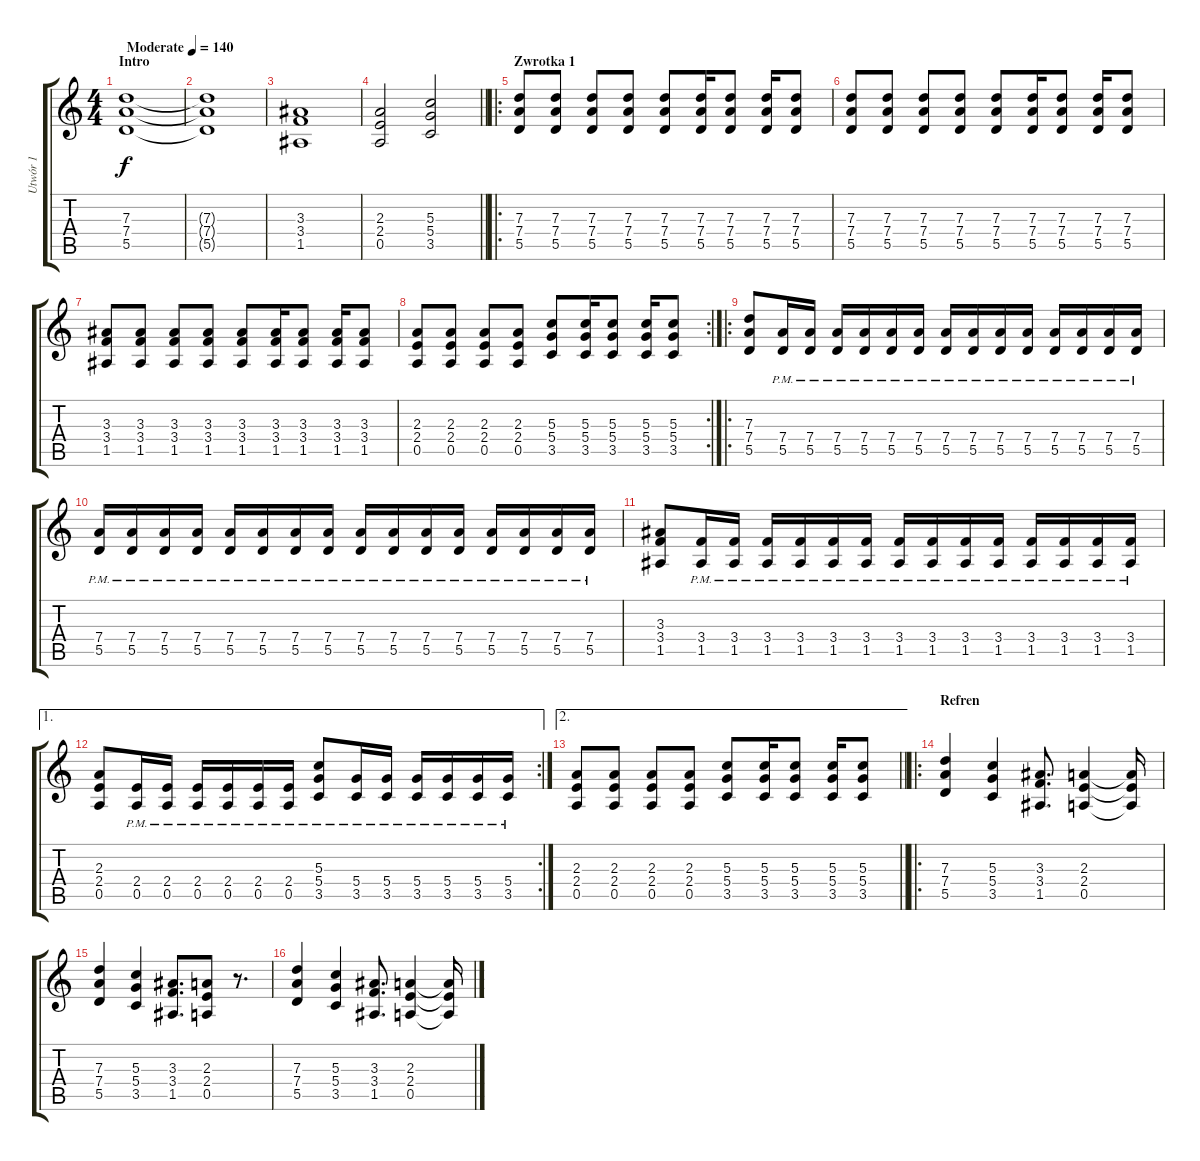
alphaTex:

\track ("Utwór 1" "Utwór 1") {instrument distortionguitar}
\staff {score tabs}
\tuning (E4 B3 G3 D3 A2 E2) {hide}
\ts (4 4)
\section ("" "Intro")
\tempo (140 "Moderate")
\clef g2
\ks c
(7.3 7.4 5.5).1{dy f instrument distortionguitar} |
(7.3{t} 7.4{t} 5.5{t}).1 |
(3.3 3.4 1.5).1 |
\barLineRight lightlight
(2.3 2.4 0.5).2 (5.3 5.4 3.5).2 |
\ro
\section ("" "Zwrotka 1")
(7.3 7.4 5.5).8 (7.3 7.4 5.5).8 (7.3 7.4 5.5).8 (7.3 7.4 5.5).8 (7.3 7.4 5.5).8 (7.3 7.4 5.5).16 (7.3 7.4 5.5).8 (7.3 7.4 5.5).16 (7.3 7.4 5.5).8 |
(7.3 7.4 5.5).8 (7.3 7.4 5.5).8 (7.3 7.4 5.5).8 (7.3 7.4 5.5).8 (7.3 7.4 5.5).8 (7.3 7.4 5.5).16 (7.3 7.4 5.5).8 (7.3 7.4 5.5).16 (7.3 7.4 5.5).8 |
(3.3 3.4 1.5).8 (3.3 3.4 1.5).8 (3.3 3.4 1.5).8 (3.3 3.4 1.5).8 (3.3 3.4 1.5).8 (3.3 3.4 1.5).16 (3.3 3.4 1.5).8 (3.3 3.4 1.5).16 (3.3 3.4 1.5).8 |
\rc 2
(2.3 2.4 0.5).8 (2.3 2.4 0.5).8 (2.3 2.4 0.5).8 (2.3 2.4 0.5).8 (5.3 5.4 3.5).8 (5.3 5.4 3.5).16 (5.3 5.4 3.5).8 (5.3 5.4 3.5).16 (5.3 5.4 3.5).8 |
\ro
(7.3 7.4 5.5).8 (7.4 5.5{pm}).16 (7.4 5.5{pm}).16 (7.4 5.5{pm}).16 (7.4 5.5{pm}).16 (7.4 5.5{pm}).16 (7.4 5.5{pm}).16 (7.4 5.5{pm}).16 (7.4 5.5{pm}).16 (7.4 5.5{pm}).16 (7.4 5.5{pm}).16 (7.4 5.5{pm}).16 (7.4 5.5{pm}).16 (7.4 5.5{pm}).16 (7.4 5.5{pm}).16 |
(7.4 5.5{pm}).16 (7.4 5.5{pm}).16 (7.4 5.5{pm}).16 (7.4 5.5{pm}).16 (7.4 5.5{pm}).16 (7.4 5.5{pm}).16 (7.4 5.5{pm}).16 (7.4 5.5{pm}).16 (7.4 5.5{pm}).16 (7.4 5.5{pm}).16 (7.4 5.5{pm}).16 (7.4 5.5{pm}).16 (7.4 5.5{pm}).16 (7.4 5.5{pm}).16 (7.4 5.5{pm}).16 (7.4 5.5{pm}).16 |
(3.3 3.4 1.5).8 (3.4 1.5{pm}).16 (3.4 1.5{pm}).16 (3.4 1.5{pm}).16 (3.4 1.5{pm}).16 (3.4 1.5{pm}).16 (3.4 1.5{pm}).16 (3.4 1.5{pm}).16 (3.4 1.5{pm}).16 (3.4 1.5{pm}).16 (3.4 1.5{pm}).16 (3.4 1.5{pm}).16 (3.4 1.5{pm}).16 (3.4 1.5{pm}).16 (3.4 1.5{pm}).16 |
\ae 1
\rc 2
(2.3 2.4 0.5).8 (2.4 0.5{pm}).16 (2.4 0.5{pm}).16 (2.4 0.5{pm}).16 (2.4 0.5{pm}).16 (2.4 0.5{pm}).16 (2.4 0.5{pm}).16 (5.3 5.4{pm} 3.5{pm}).8 (5.4 3.5{pm}).16 (5.4 3.5{pm}).16 (5.4 3.5{pm}).16 (5.4 3.5{pm}).16 (5.4 3.5{pm}).16 (5.4 3.5{pm}).16 |
\ae 2
\barLineRight lightlight
(2.3 2.4 0.5).8 (2.3 2.4 0.5).8 (2.3 2.4 0.5).8 (2.3 2.4 0.5).8 (5.3 5.4 3.5).8 (5.3 5.4 3.5).16 (5.3 5.4 3.5).8 (5.3 5.4 3.5).16 (5.3 5.4 3.5).8 |
\ro
\section ("" "Refren")
(7.3 7.4 5.5).4 (5.3 5.4 3.5).4 (3.3 3.4 1.5).8{d} (2.3 2.4 0.5).4 (2.3{t} 2.4{t} 0.5{t}).16 |
(7.3 7.4 5.5).4 (5.3 5.4 3.5).4 (3.3 3.4 1.5).8{d} (2.3 2.4 0.5).8 r.8{d} |
(7.3 7.4 5.5).4 (5.3 5.4 3.5).4 (3.3 3.4 1.5).8{d} (2.3 2.4 0.5).4 (2.3{t} 2.4{t} 0.5{t}).16
